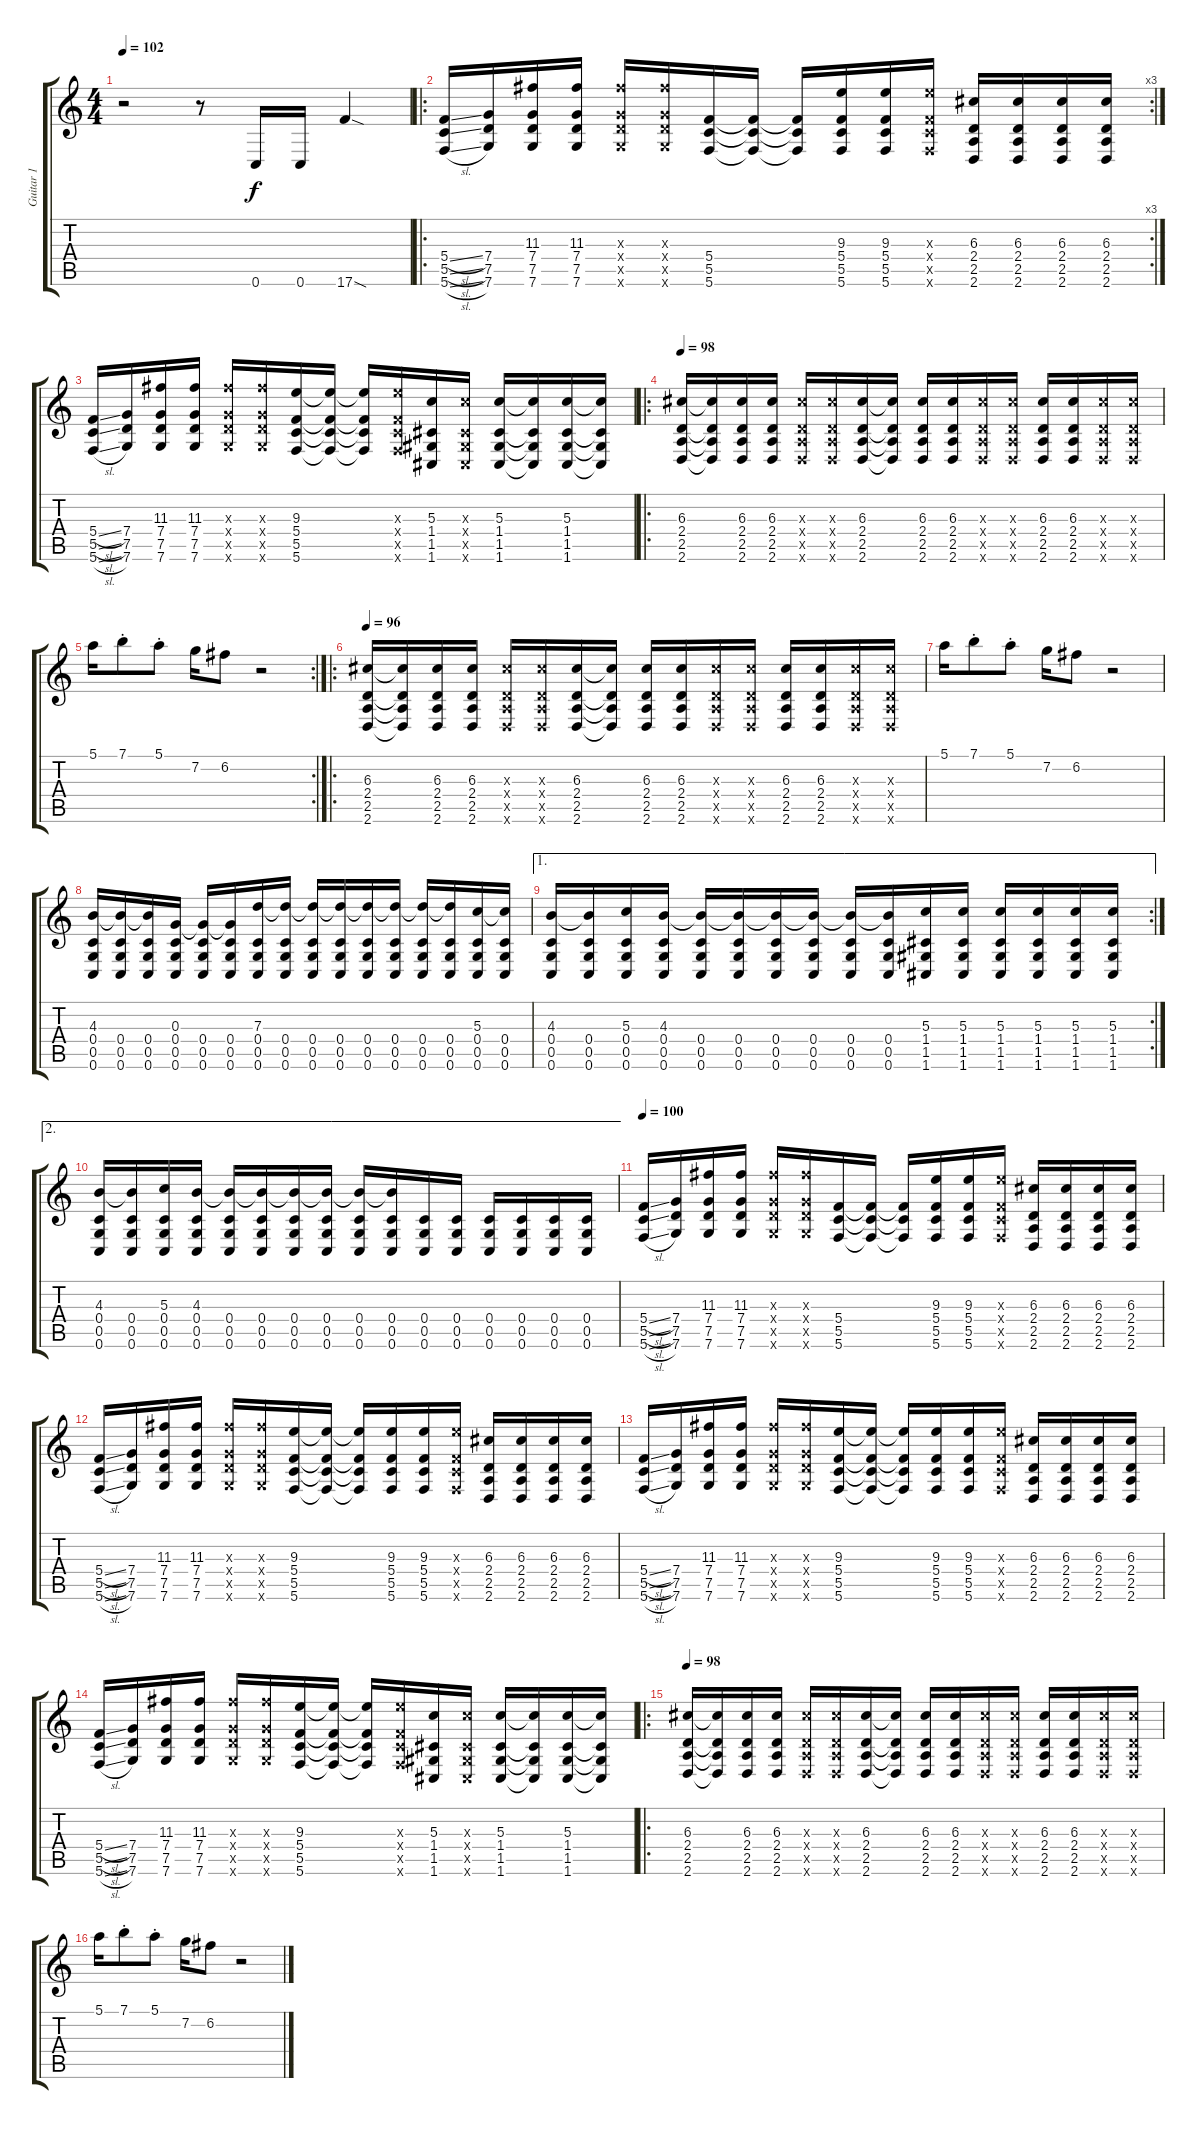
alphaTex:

\track ("Guitar 1" "Guitar 1") {instrument acousticguitarsteel}
\staff {score tabs}
\tuning (E4 C4 G3 C3 G2 C2) {hide}
\ts (4 4)
\tempo 102
\clef g2
\ks c
r.2{dy f instrument acousticguitarsteel} r.8 0.6.16 0.6.16 17.6{sod}.4 |
\ro
\rc 3
(5.4{sl} 5.5{sl} 5.6{sl}).16 (7.4 7.5 7.6).16 (11.3 7.4 7.5 7.6).16 (11.3 7.4 7.5 7.6).16 (11.3{x} 7.4{x} 7.5{x} 7.6{x}).16 (11.3{x} 7.4{x} 7.5{x} 7.6{x}).16 (5.4 5.5 5.6).16 (5.4{t} 5.5{t} 5.6{t}).16 (5.4{t} 5.5{t} 5.6{t}).16 (9.3 5.4 5.5 5.6).16 (9.3 5.4 5.5 5.6).16 (9.3{x} 5.4{x} 5.5{x} 5.6{x}).16 (6.3 2.4 2.5 2.6).16 (6.3 2.4 2.5 2.6).16 (6.3 2.4 2.5 2.6).16 (6.3 2.4 2.5 2.6).16 |
(5.4{sl} 5.5{sl} 5.6{sl}).16 (7.4 7.5 7.6).16 (11.3 7.4 7.5 7.6).16 (11.3 7.4 7.5 7.6).16 (11.3{x} 7.4{x} 7.5{x} 7.6{x}).16 (11.3{x} 7.4{x} 7.5{x} 7.6{x}).16 (9.3 5.4 5.5 5.6).16 (9.3{t} 5.4{t} 5.5{t} 5.6{t}).16 (9.3{t} 5.4{t} 5.5{t} 5.6{t}).16 (9.3{x} 5.4{x} 5.5{x} 5.6{x}).16 (5.3 1.4 1.5 1.6).16 (5.3{x} 1.4{x} 1.5{x} 1.6{x}).16 (5.3 1.4 1.5 1.6).16 (5.3{t} 1.4{t} 1.5{t} 1.6{t}).16 (5.3 1.4 1.5 1.6).16 (5.3{t} 1.4{t} 1.5{t} 1.6{t}).16 |
\ro
\tempo 98
(6.3 2.4 2.5 2.6).16 (6.3{t} 2.4{t} 2.5{t} 2.6{t}).16 (6.3 2.4 2.5 2.6).16 (6.3 2.4 2.5 2.6).16 (6.3{x} 2.4{x} 2.5{x} 2.6{x}).16 (6.3{x} 2.4{x} 2.5{x} 2.6{x}).16 (6.3 2.4 2.5 2.6).16 (6.3{t} 2.4{t} 2.5{t} 2.6{t}).16 (6.3 2.4 2.5 2.6).16 (6.3 2.4 2.5 2.6).16 (6.3{x} 2.4{x} 2.5{x} 2.6{x}).16 (6.3{x} 2.4{x} 2.5{x} 2.6{x}).16 (6.3 2.4 2.5 2.6).16 (6.3 2.4 2.5 2.6).16 (6.3{x} 2.4{x} 2.5{x} 2.6{x}).16 (6.3{x} 2.4{x} 2.5{x} 2.6{x}).16 |
\rc 2
5.1.16 7.1{st}.8 5.1{st}.8 7.2.16 6.2.8 r.2 |
\ro
\tempo 96
(6.3 2.4 2.5 2.6).16 (6.3{t} 2.4{t} 2.5{t} 2.6{t}).16 (6.3 2.4 2.5 2.6).16 (6.3 2.4 2.5 2.6).16 (6.3{x} 2.4{x} 2.5{x} 2.6{x}).16 (6.3{x} 2.4{x} 2.5{x} 2.6{x}).16 (6.3 2.4 2.5 2.6).16 (6.3{t} 2.4{t} 2.5{t} 2.6{t}).16 (6.3 2.4 2.5 2.6).16 (6.3 2.4 2.5 2.6).16 (6.3{x} 2.4{x} 2.5{x} 2.6{x}).16 (6.3{x} 2.4{x} 2.5{x} 2.6{x}).16 (6.3 2.4 2.5 2.6).16 (6.3 2.4 2.5 2.6).16 (6.3{x} 2.4{x} 2.5{x} 2.6{x}).16 (6.3{x} 2.4{x} 2.5{x} 2.6{x}).16 |
5.1.16 7.1{st}.8 5.1{st}.8 7.2.16 6.2.8 r.2 |
(4.3 0.4 0.5 0.6).16 (4.3{t} 0.4 0.5 0.6).16 (4.3{t} 0.4 0.5 0.6).16 (0.3 0.4 0.5 0.6).16 (0.3{t} 0.4 0.5 0.6).16 (0.3{t} 0.4 0.5 0.6).16 (7.3 0.4 0.5 0.6).16 (7.3{t} 0.4 0.5 0.6).16 (7.3{t} 0.4 0.5 0.6).16 (7.3{t} 0.4 0.5 0.6).16 (7.3{t} 0.4 0.5 0.6).16 (7.3{t} 0.4 0.5 0.6).16 (7.3{t} 0.4 0.5 0.6).16 (7.3{t} 0.4 0.5 0.6).16 (5.3 0.4 0.5 0.6).16 (5.3{t} 0.4 0.5 0.6).16 |
\ae 1
\rc 2
(4.3 0.4 0.5 0.6).16 (4.3{t} 0.4 0.5 0.6).16 (5.3 0.4 0.5 0.6).16 (4.3 0.4 0.5 0.6).16 (4.3{t} 0.4 0.5 0.6).16 (4.3{t} 0.4 0.5 0.6).16 (4.3{t} 0.4 0.5 0.6).16 (4.3{t} 0.4 0.5 0.6).16 (4.3{t} 0.4 0.5 0.6).16 (4.3{t} 0.4 0.5 0.6).16 (5.3 1.4 1.5 1.6).16 (5.3 1.4 1.5 1.6).16 (5.3 1.4 1.5 1.6).16 (5.3 1.4 1.5 1.6).16 (5.3 1.4 1.5 1.6).16 (5.3 1.4 1.5 1.6).16 |
\ae 2
(4.3 0.4 0.5 0.6).16 (4.3{t} 0.4 0.5 0.6).16 (5.3 0.4 0.5 0.6).16 (4.3 0.4 0.5 0.6).16 (4.3{t} 0.4 0.5 0.6).16 (4.3{t} 0.4 0.5 0.6).16 (4.3{t} 0.4 0.5 0.6).16 (4.3{t} 0.4 0.5 0.6).16 (4.3{t} 0.4 0.5 0.6).16 (4.3{t} 0.4 0.5 0.6).16 (0.4 0.5 0.6).16 (0.4 0.5 0.6).16 (0.4 0.5 0.6).16 (0.4 0.5 0.6).16 (0.4 0.5 0.6).16 (0.4 0.5 0.6).16 |
\tempo 100
(5.4{sl} 5.5{sl} 5.6{sl}).16 (7.4 7.5 7.6).16 (11.3 7.4 7.5 7.6).16 (11.3 7.4 7.5 7.6).16 (11.3{x} 7.4{x} 7.5{x} 7.6{x}).16 (11.3{x} 7.4{x} 7.5{x} 7.6{x}).16 (5.4 5.5 5.6).16 (5.4{t} 5.5{t} 5.6{t}).16 (5.4{t} 5.5{t} 5.6{t}).16 (9.3 5.4 5.5 5.6).16 (9.3 5.4 5.5 5.6).16 (9.3{x} 5.4{x} 5.5{x} 5.6{x}).16 (6.3 2.4 2.5 2.6).16 (6.3 2.4 2.5 2.6).16 (6.3 2.4 2.5 2.6).16 (6.3 2.4 2.5 2.6).16 |
(5.4{sl} 5.5{sl} 5.6{sl}).16 (7.4 7.5 7.6).16 (11.3 7.4 7.5 7.6).16 (11.3 7.4 7.5 7.6).16 (11.3{x} 7.4{x} 7.5{x} 7.6{x}).16 (11.3{x} 7.4{x} 7.5{x} 7.6{x}).16 (9.3 5.4 5.5 5.6).16 (9.3{t} 5.4{t} 5.5{t} 5.6{t}).16 (9.3{t} 5.4{t} 5.5{t} 5.6{t}).16 (9.3 5.4 5.5 5.6).16 (9.3 5.4 5.5 5.6).16 (9.3{x} 5.4{x} 5.5{x} 5.6{x}).16 (6.3 2.4 2.5 2.6).16 (6.3 2.4 2.5 2.6).16 (6.3 2.4 2.5 2.6).16 (6.3 2.4 2.5 2.6).16 |
(5.4{sl} 5.5{sl} 5.6{sl}).16 (7.4 7.5 7.6).16 (11.3 7.4 7.5 7.6).16 (11.3 7.4 7.5 7.6).16 (11.3{x} 7.4{x} 7.5{x} 7.6{x}).16 (11.3{x} 7.4{x} 7.5{x} 7.6{x}).16 (9.3 5.4 5.5 5.6).16 (9.3{t} 5.4{t} 5.5{t} 5.6{t}).16 (9.3{t} 5.4{t} 5.5{t} 5.6{t}).16 (9.3 5.4 5.5 5.6).16 (9.3 5.4 5.5 5.6).16 (9.3{x} 5.4{x} 5.5{x} 5.6{x}).16 (6.3 2.4 2.5 2.6).16 (6.3 2.4 2.5 2.6).16 (6.3 2.4 2.5 2.6).16 (6.3 2.4 2.5 2.6).16 |
(5.4{sl} 5.5{sl} 5.6{sl}).16 (7.4 7.5 7.6).16 (11.3 7.4 7.5 7.6).16 (11.3 7.4 7.5 7.6).16 (11.3{x} 7.4{x} 7.5{x} 7.6{x}).16 (11.3{x} 7.4{x} 7.5{x} 7.6{x}).16 (9.3 5.4 5.5 5.6).16 (9.3{t} 5.4{t} 5.5{t} 5.6{t}).16 (9.3{t} 5.4{t} 5.5{t} 5.6{t}).16 (9.3{x} 5.4{x} 5.5{x} 5.6{x}).16 (5.3 1.4 1.5 1.6).16 (5.3{x} 1.4{x} 1.5{x} 1.6{x}).16 (5.3 1.4 1.5 1.6).16 (5.3{t} 1.4{t} 1.5{t} 1.6{t}).16 (5.3 1.4 1.5 1.6).16 (5.3{t} 1.4{t} 1.5{t} 1.6{t}).16 |
\ro
\tempo 98
(6.3 2.4 2.5 2.6).16 (6.3{t} 2.4{t} 2.5{t} 2.6{t}).16 (6.3 2.4 2.5 2.6).16 (6.3 2.4 2.5 2.6).16 (6.3{x} 2.4{x} 2.5{x} 2.6{x}).16 (6.3{x} 2.4{x} 2.5{x} 2.6{x}).16 (6.3 2.4 2.5 2.6).16 (6.3{t} 2.4{t} 2.5{t} 2.6{t}).16 (6.3 2.4 2.5 2.6).16 (6.3 2.4 2.5 2.6).16 (6.3{x} 2.4{x} 2.5{x} 2.6{x}).16 (6.3{x} 2.4{x} 2.5{x} 2.6{x}).16 (6.3 2.4 2.5 2.6).16 (6.3 2.4 2.5 2.6).16 (6.3{x} 2.4{x} 2.5{x} 2.6{x}).16 (6.3{x} 2.4{x} 2.5{x} 2.6{x}).16 |
5.1.16 7.1{st}.8 5.1{st}.8 7.2.16 6.2.8 r.2
